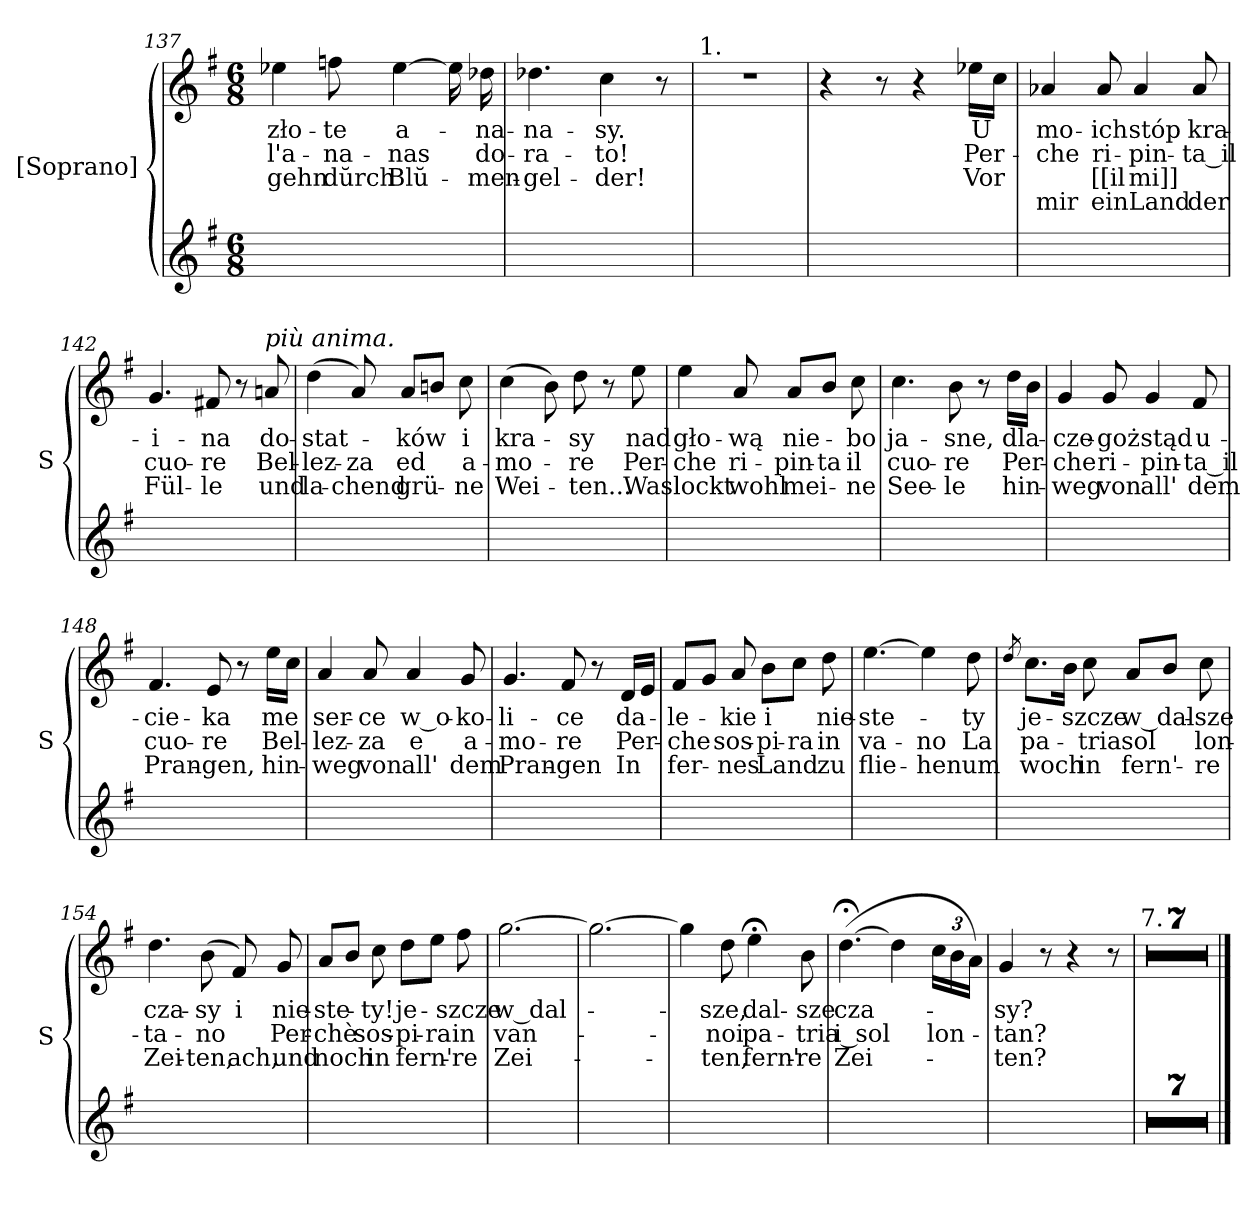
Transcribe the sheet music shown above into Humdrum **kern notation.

**kern	**kern	**text	**text	**text	**text
*part2	*part1	*part1	*part1	*part1	*part1
*staff2	*staff1	*staff1	*staff1	*staff1	*staff1
*I"[Soprano]	*I"[Soprano]	*	*	*	*
*I'S	*I'S	*	*	*	*
*clefG2	*clefG2	*	*	*	*
*k[f#]	*k[f#]	*	*	*	*
*M6/8	*M6/8	*	*	*	*
=137	=137	=137	=137	=137	=137
!	!	!	!LO:LY:color=orange	!LO:LY:color=purple	!
2.ryy	4ee-X\	zło-	l'a-	gehn	.
!	!	!	!LO:LY:color=orange	!LO:LY:color=purple	!
.	8ffn\	-te	-na-	dŭrch	.
!	!	!	!LO:LY:color=orange	!LO:LY:color=purple	!
.	[4ee-\	a-	-nas	Blŭ-	.
.	16ee-\]	.	.	.	.
!	!	!	!LO:LY:color=orange	!LO:LY:color=purple	!
.	16dd-X\	-na-	do-	-men-	.
=138	=138	=138	=138	=138	=138
!	!	!	!LO:LY:color=orange	!LO:LY:color=purple	!
2.ryy	4.dd-X\	-na-	-ra-	-gel-	.
!	!	!	!LO:LY:color=orange	!LO:LY:color=purple	!
.	4cc\	-sy.	-to!	-der!	.
.	8r	.	.	.	.
=139	=139	=139	=139	=139	=139
!	!LO:TX:a:t=1.	!	!	!	!
2.ryy	2.r	.	.	.	.
=140	=140	=140	=140	=140	=140
2.ryy	4r	.	.	.	.
.	8r	.	.	.	.
.	4r	.	.	.	.
!	!	!	!LO:LY:color=orange	!LO:LY:color=purple	!
.	16ee-X\LL	U	Per-	Vor	.
.	16cc\JJ	.	.	.	.
=141	=141	=141	=141	=141	=141
!	!	!	!LO:LY:color=orange	!	!LO:LY:color=purple
2.ryy	4a-X/	mo-	-che	.	mir
!	!	!	!LO:LY:color=orange	!	!LO:LY:color=purple
.	8a-/	-ich	ri-	[[il	ein
!	!	!	!LO:LY:color=orange	!	!LO:LY:color=purple
.	4a-/	stóp	-pin-	mi]]	Land
!	!	!	!LO:LY:color=orange	!	!LO:LY:color=purple
.	8a-/	kra-	-ta_il	.	der
=142	=142	=142	=142	=142	=142
!	!	!	!LO:LY:color=orange	!LO:LY:color=purple	!
2.ryy	4.g/	-i-	cuo-	Fül-	.
!	!	!	!LO:LY:color=orange	!LO:LY:color=purple	!
.	8f#X/	-na	-re	le	.
.	8r	.	.	.	.
!	!LO:TX:a:i:t=più anima.	!	!	!	!
!	!	!	!LO:LY:color=orange	!LO:LY:color=purple	!
.	8an/	do-	Bel-	und	.
=143	=143	=143	=143	=143	=143
!	!	!	!LO:LY:color=orange	!LO:LY:color=purple	!
2.ryy	(4dd\	-stat-	-lez-	la-	.
!	!	!	!LO:LY:color=orange	!LO:LY:color=purple	!
.	8a/)	.	-za	-chend	.
!	!	!	!LO:LY:color=orange	!LO:LY:color=purple	!
.	8a/L	-ków	ed	grü-	.
.	8bn/J	.	.	.	.
!	!	!	!LO:LY:color=orange	!LO:LY:color=purple	!
.	8cc\	i	a-	-ne	.
=144	=144	=144	=144	=144	=144
!	!	!	!LO:LY:color=orange	!LO:LY:color=purple	!
2.ryy	(4cc\	kra-	-mo-	Wei-	.
.	8b\)	.	.	.	.
!	!	!	!LO:LY:color=orange	!LO:LY:color=purple	!
.	8dd\	-sy	-re	-ten...	.
.	8r	.	.	.	.
!	!	!	!LO:LY:color=orange	!LO:LY:color=purple	!
.	8ee\	nad	Per-	Was	.
=145	=145	=145	=145	=145	=145
!	!	!	!LO:LY:color=orange	!LO:LY:color=purple	!
2.ryy	4ee\	gło-	-che	lockt	.
!	!	!	!LO:LY:color=orange	!LO:LY:color=purple	!
.	8a/	-wą	ri-	wohl	.
!	!	!	!LO:LY:color=orange	!LO:LY:color=purple	!
.	8a/L	nie-	-pin-	mei-	.
!	!	!	!LO:LY:color=orange	!	!
.	8b/J	.	-ta	.	.
!	!	!	!LO:LY:color=orange	!LO:LY:color=purple	!
.	8cc\	-bo	il	-ne	.
=146	=146	=146	=146	=146	=146
!	!	!	!LO:LY:color=orange	!LO:LY:color=purple	!
2.ryy	4.cc\	ja-	cuo-	See-	.
!	!	!	!LO:LY:color=orange	!LO:LY:color=purple	!
.	8b\	-sne,	-re	-le	.
.	8r	.	.	.	.
!	!	!	!LO:LY:color=orange	!LO:LY:color=purple	!
.	16dd\LL	dla-	Per-	hin-	.
.	16b\JJ	.	.	.	.
=147	=147	=147	=147	=147	=147
!	!	!	!LO:LY:color=orange	!LO:LY:color=purple	!
2.ryy	4g/	-cze-	-che	-weg	.
!	!	!	!LO:LY:color=orange	!LO:LY:color=purple	!
.	8g/	-goż	ri-	von	.
!	!	!	!LO:LY:color=orange	!LO:LY:color=purple	!
.	4g/	stąd	-pin-	all'	.
!	!	!	!LO:LY:color=orange	!LO:LY:color=purple	!
.	8f#/	u-	-ta_il	dem	.
=148	=148	=148	=148	=148	=148
!	!	!	!LO:LY:color=orange	!LO:LY:color=purple	!
2.ryy	4.f#/	-cie-	cuo-	Pran-	.
!	!	!	!LO:LY:color=orange	!LO:LY:color=purple	!
.	8e/	-ka	-re	-gen,	.
.	8r	.	.	.	.
!	!	!	!LO:LY:color=orange	!LO:LY:color=purple	!
.	16ee\LL	me	Bel-	hin-	.
.	16cc\JJ	.	.	.	.
=149	=149	=149	=149	=149	=149
!	!	!	!LO:LY:color=orange	!LO:LY:color=purple	!
2.ryy	4a/	ser-	-lez-	-weg	.
!	!	!	!LO:LY:color=orange	!LO:LY:color=purple	!
.	8a/	-ce	-za	von	.
!	!	!	!LO:LY:color=orange	!LO:LY:color=purple	!
.	4a/	w_o-	e	all'	.
!	!	!	!LO:LY:color=orange	!LO:LY:color=purple	!
.	8g/	-ko-	a-	dem	.
=150	=150	=150	=150	=150	=150
!	!	!	!LO:LY:color=orange	!LO:LY:color=purple	!
2.ryy	4.g/	-li-	-mo-	Pran-	.
!	!	!	!LO:LY:color=orange	!LO:LY:color=purple	!
.	8f#/	-ce	-re	-gen	.
.	8r	.	.	.	.
!	!	!	!LO:LY:color=orange	!LO:LY:color=purple	!
.	16d/LL	da-	Per-	In	.
.	16e/JJ	.	.	.	.
=151	=151	=151	=151	=151	=151
!	!	!	!LO:LY:color=orange	!LO:LY:color=purple	!
2.ryy	8f#/L	-le-	-che	fer-	.
.	8g/J	.	.	.	.
!	!	!	!LO:LY:color=orange	!LO:LY:color=purple	!
.	8a/	-kie	sos-	-nes	.
!	!	!	!LO:LY:color=orange	!LO:LY:color=purple	!
.	8b\L	i	-pi-	Land	.
!	!	!	!LO:LY:color=orange	!	!
.	8cc\J	.	-ra	.	.
!	!	!	!LO:LY:color=orange	!LO:LY:color=purple	!
.	8dd\	nie-	in	zu	.
=152	=152	=152	=152	=152	=152
!	!	!	!LO:LY:color=orange	!LO:LY:color=purple	!
2.ryy	[4.ee\	-ste-	va-	flie-	.
!	!	!	!LO:LY:color=orange	!LO:LY:color=purple	!
.	4ee\]	.	-no	-hen	.
!	!	!	!LO:LY:color=orange	!LO:LY:color=purple	!
.	8dd\	-ty	La	um	.
=153	=153	=153	=153	=153	=153
.	8qdd/	.	.	.	.
!	!	!	!LO:LY:color=orange	!LO:LY:color=purple	!
2.ryy	8.cc\L	je-	pa-	woch	.
.	16b\Jk	.	.	.	.
!	!	!	!LO:LY:color=orange	!LO:LY:color=purple	!
.	8cc\	-szcze	-tria	in	.
!	!	!	!LO:LY:color=orange	!LO:LY:color=purple	!
.	8a/L	w_dal-	sol	fern'-	.
.	8b/J	.	.	.	.
!	!	!	!LO:LY:color=orange	!LO:LY:color=purple	!
.	8cc\	-sze	lon-	-re	.
=154	=154	=154	=154	=154	=154
!	!	!	!LO:LY:color=orange	!LO:LY:color=purple	!
2.ryy	4.dd\	cza-	-ta-	Zei-	.
!	!	!	!LO:LY:color=orange	!LO:LY:color=purple	!
.	(8b\	-sy	-no	-ten,	.
!	!	!	!	!LO:LY:color=purple	!
.	8f#/)	i	.	ach,	.
!	!	!	!LO:LY:color=orange	!LO:LY:color=purple	!
.	8g/	nie-	Per-	und	.
=155	=155	=155	=155	=155	=155
!	!	!	!LO:LY:color=orange	!LO:LY:color=purple	!
2.ryy	8a/L	-ste-	-chè	noch	.
.	8b/J	.	.	.	.
!	!	!	!LO:LY:color=orange	!LO:LY:color=purple	!
.	8cc\	-ty!	sos-	in	.
!	!	!	!LO:LY:color=orange	!LO:LY:color=purple	!
.	8dd\L	je-	-pi-	fern'-	.
!	!	!	!LO:LY:color=orange	!	!
.	8ee\J	.	-ra	.	.
!	!	!	!LO:LY:color=orange	!LO:LY:color=purple	!
.	8ff#\	-szcze	in	-re	.
=156	=156	=156	=156	=156	=156
!	!	!	!LO:LY:color=orange	!LO:LY:color=purple	!
2.ryy	[2.gg\	w_dal-	van-	Zei-	.
=157	=157	=157	=157	=157	=157
2.ryy	2.gg\_	.	.	.	.
=158	=158	=158	=158	=158	=158
2.ryy	4gg\]	.	.	.	.
!	!	!	!LO:LY:color=orange	!LO:LY:color=purple	!
.	8dd\	-sze,	-noi	-ten,	.
!	!	!	!LO:LY:color=orange	!LO:LY:color=purple	!
.	4ee;<\	dal-	pa-	fern'-	.
!	!	!	!LO:LY:color=orange	!LO:LY:color=purple	!
.	8b\	-sze	-tria	-re	.
=159	=159	=159	=159	=159	=159
!	!	!	!LO:LY:color=orange	!LO:LY:color=purple	!
2.ryy	([4.dd;<\	cza-	i sol	Zei-	.
.	4dd\]	.	.	.	.
!	!	!	!LO:LY:color=orange	!	!
.	24cc\LL	.	lon-	.	.
.	24b\	.	.	.	.
.	24a\JJ)	.	.	.	.
=160	=160	=160	=160	=160	=160
!	!	!	!LO:LY:color=orange	!LO:LY:color=purple	!
2.ryy	4g/	-sy?	-tan?	-ten?	.
.	8r	.	.	.	.
.	4r	.	.	.	.
.	8r	.	.	.	.
=161	=161	=161	=161	=161	=161
!	!LO:TX:a:t=7.	!	!	!	!
2.ryy	2.r	.	.	.	.
=162	=162	=162	=162	=162	=162
2.ryy	2.r	.	.	.	.
=163	=163	=163	=163	=163	=163
2.ryy	2.r	.	.	.	.
=164	=164	=164	=164	=164	=164
2.ryy	2.r	.	.	.	.
=165	=165	=165	=165	=165	=165
2.ryy	2.r	.	.	.	.
=166	=166	=166	=166	=166	=166
2.ryy	2.r	.	.	.	.
=167	=167	=167	=167	=167	=167
2.ryy	2.r	.	.	.	.
==	==	==	==	==	==
*-	*-	*-	*-	*-	*-
